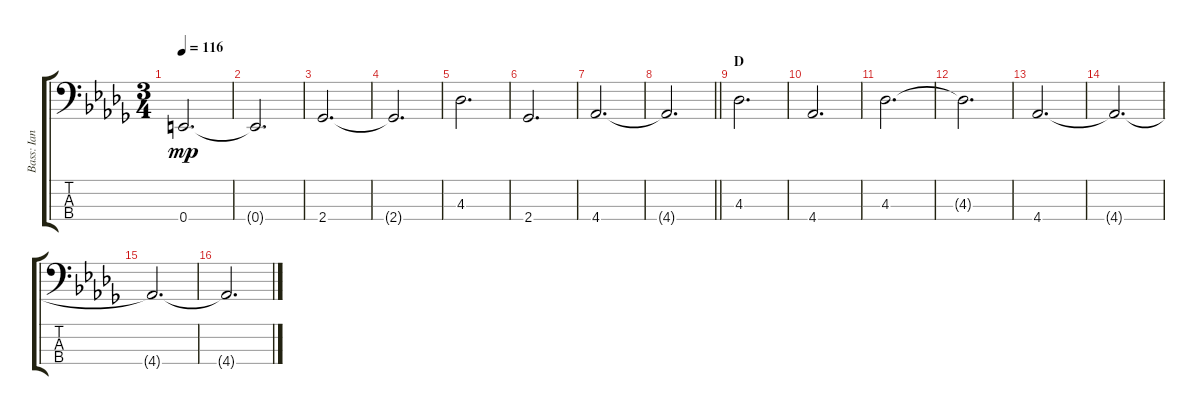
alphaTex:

\track ("Bass: Ian" "Bass: Ian") {instrument acousticbass}
\staff {score tabs}
\tuning (G2 D2 A1 E1) {hide}
\ts (3 4)
\tempo 116
\clef f4
\ks db
0.4.2{d dy mp} |
0.4{t}.2{d} |
2.4.2{d} |
2.4{t}.2{d} |
4.3.2{d} |
2.4.2{d} |
4.4.2{d} |
\barLineRight lightlight
4.4{t}.2{d} |
\section ("" "D")
4.3.2{d} |
4.4.2{d} |
4.3.2{d} |
4.3{t}.2{d} |
4.4.2{d} |
4.4{t}.2{d} |
4.4{t}.2{d} |
4.4{t}.2{d}
